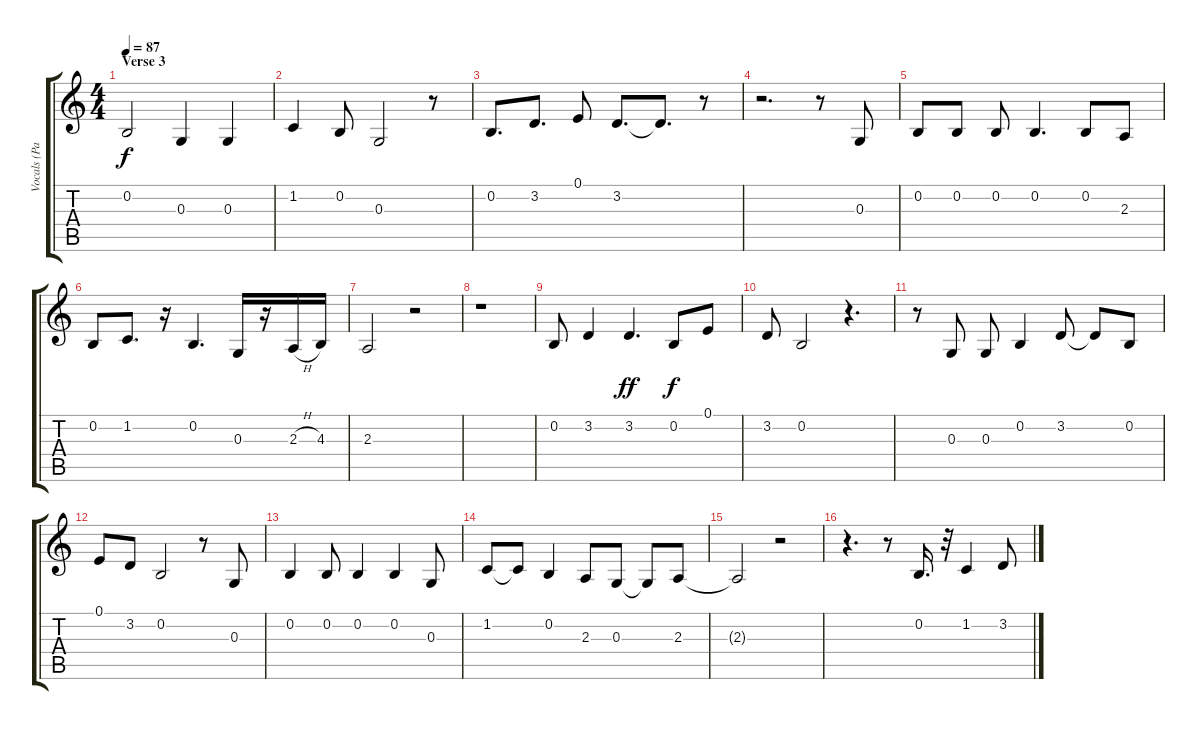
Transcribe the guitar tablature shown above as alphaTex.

\track ("Vocals (Part I)" "Vocals (Pa") {instrument synthvoice}
\staff {score tabs}
\tuning (E4 B3 G3 D3 A2 E2) {hide}
\ts (4 4)
\section ("" "Verse 3")
\tempo 87
\clef g2
\ks c
0.2.2{dy f} 0.3.4 0.3.4 |
1.2.4 0.2.8 0.3.2 r.8 |
0.2.8{d} 3.2.8{d} 0.1.8 3.2.8{d} 3.2{t}.8{d} r.8 |
r.2{d} r.8 0.3.8 |
0.2.8 0.2.8 0.2.8 0.2.4{d} 0.2.8 2.3.8 |
0.2.8 1.2.8{d} r.16 0.2.4{d} 0.3.16 r.16 2.3{h}.16 4.3.16 |
2.3.2 r.2 |
r.1 |
0.2.8 3.2.4 3.2.4{d dy ff} 0.2.8{dy f} 0.1.8 |
3.2.8 0.2.2 r.4{d} |
r.8 0.3.8 0.3.8 0.2.4 3.2.8 3.2{t}.8 0.2.8 |
0.1.8 3.2.8 0.2.2 r.8 0.3.8 |
0.2.4 0.2.8 0.2.4 0.2.4 0.3.8 |
1.2.8 1.2{t}.8 0.2.4 2.3.8 0.3.8 0.3{t}.8 2.3.8 |
2.3{t}.2 r.2 |
r.4{d} r.8 0.2.16{d} r.32 1.2.4 3.2.8
